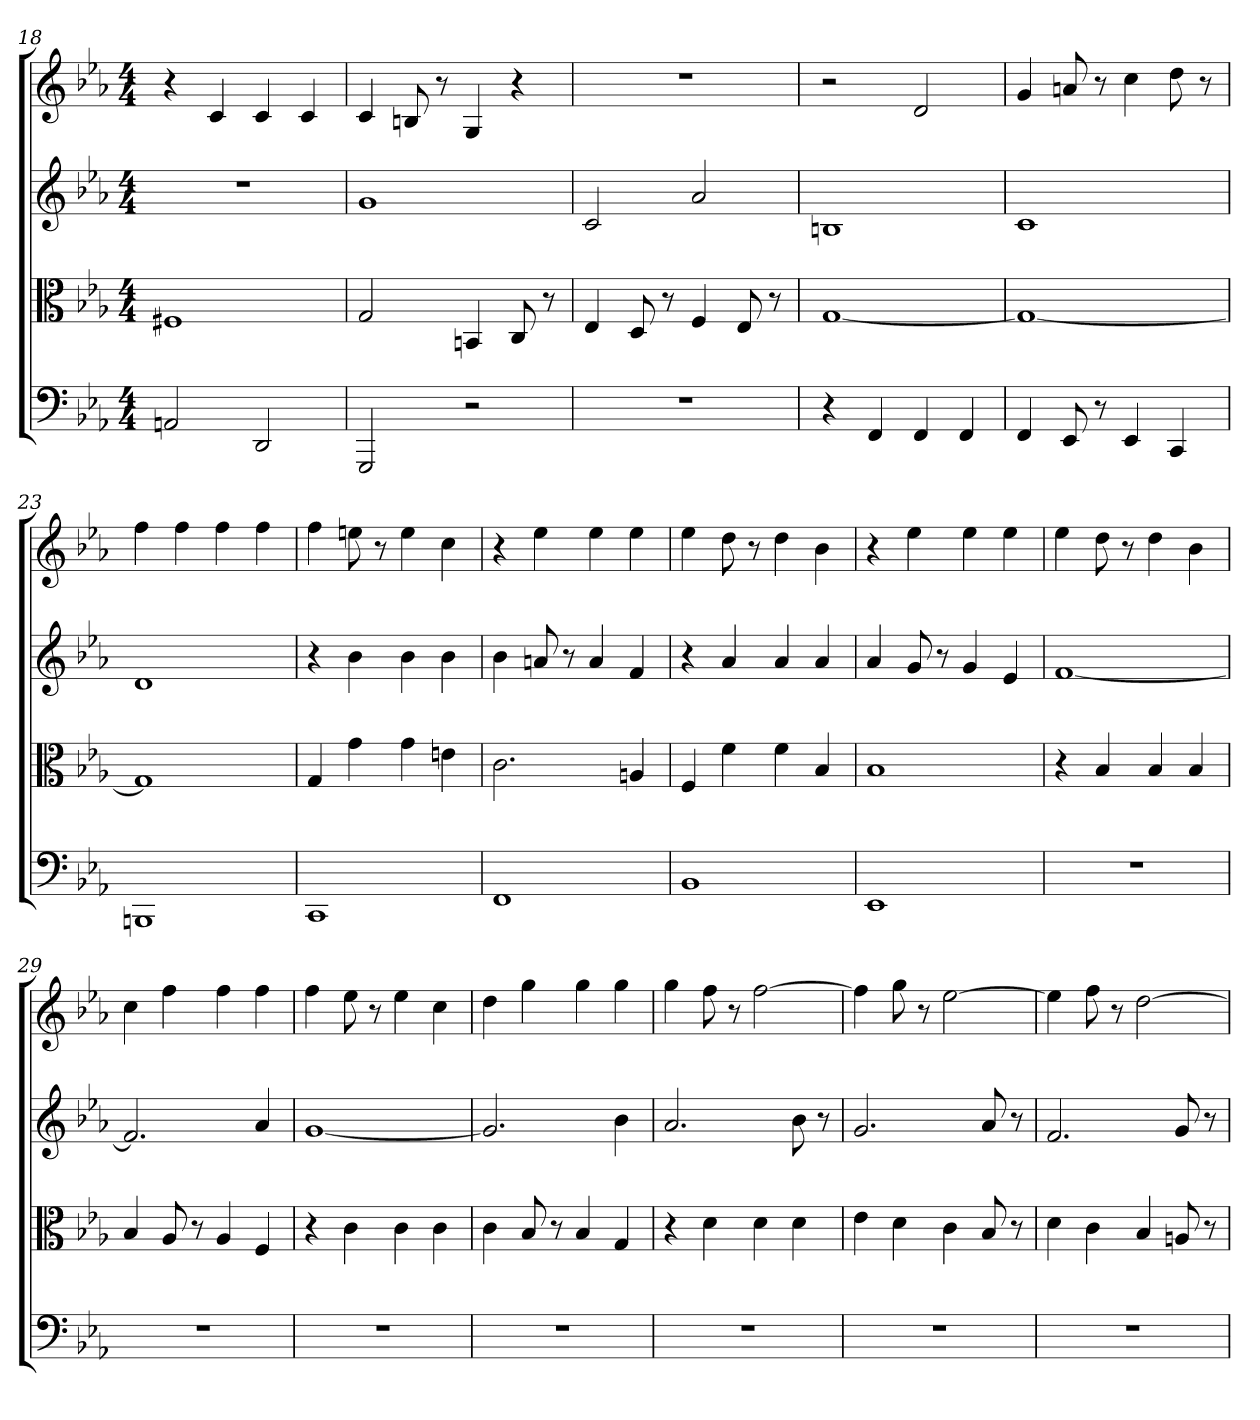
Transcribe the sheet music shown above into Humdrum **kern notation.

**kern	**kern	**kern	**kern
*part4	*part3	*part2	*part1
*staff4	*staff3	*staff2	*staff1
*clefF4	*clefC3	*clefG2	*clefG2
*k[b-e-a-]	*k[b-e-a-]	*k[b-e-a-]	*k[b-e-a-]
*c:	*c:	*c:	*c:
*M4/4	*M4/4	*M4/4	*M4/4
=18	=18	=18	=18
2AAn	1F#X	1r	4r
.	.	.	4c
2DD	.	.	4c
.	.	.	4c
=19	=19	=19	=19
2GGG	2G	1g	4c
.	.	.	8Bn
.	.	.	8r
2r	4BBn	.	4G
.	8C	.	4r
.	8r	.	.
=20	=20	=20	=20
1r	4E-	2c	1r
.	8D	.	.
.	8r	.	.
.	4F	2a-	.
.	8E-	.	.
.	8r	.	.
=21	=21	=21	=21
4r	[1G	1Bn	2r
4FF	.	.	.
4FF	.	.	2d
4FF	.	.	.
=22	=22	=22	=22
4FF	1G_	1c	4g
8EE-	.	.	8an
8r	.	.	8r
4EE-	.	.	4cc
4CC	.	.	8dd
.	.	.	8r
=23	=23	=23	=23
1BBBn	1G]	1d	4ff
.	.	.	4ff
.	.	.	4ff
.	.	.	4ff
=24	=24	=24	=24
1CC	4G	4r	4ff
.	4g	4b-	8een
.	.	.	8r
.	4g	4b-	4ee
.	4en	4b-	4cc
=25	=25	=25	=25
1FF	2.c	4b-	4r
.	.	8an	4ee-
.	.	8r	.
.	.	4a	4ee-
.	4An	4f	4ee-
=26	=26	=26	=26
1BB-	4F	4r	4ee-
.	4f	4a-	8dd
.	.	.	8r
.	4f	4a-	4dd
.	4B-	4a-	4b-
=27	=27	=27	=27
1EE-	1B-	4a-	4r
.	.	8g	4ee-
.	.	8r	.
.	.	4g	4ee-
.	.	4e-	4ee-
=28	=28	=28	=28
1r	4r	[1f	4ee-
.	4B-	.	8dd
.	.	.	8r
.	4B-	.	4dd
.	4B-	.	4b-
=29	=29	=29	=29
1r	4B-	2.f]	4cc
.	8A-	.	4ff
.	8r	.	.
.	4A-	.	4ff
.	4F	4a-	4ff
=30	=30	=30	=30
1r	4r	[1g	4ff
.	4c	.	8ee-
.	.	.	8r
.	4c	.	4ee-
.	4c	.	4cc
=31	=31	=31	=31
1r	4c	2.g]	4dd
.	8B-	.	4gg
.	8r	.	.
.	4B-	.	4gg
.	4G	4b-	4gg
=32	=32	=32	=32
1r	4r	2.a-	4gg
.	4d	.	8ff
.	.	.	8r
.	4d	.	[2ff
.	4d	8b-	.
.	.	8r	.
=33	=33	=33	=33
1r	4e-	2.g	4ff]
.	4d	.	8gg
.	.	.	8r
.	4c	.	[2ee-
.	8B-	8a-	.
.	8r	8r	.
=34	=34	=34	=34
1r	4d	2.f	4ee-]
.	4c	.	8ff
.	.	.	8r
.	4B-	.	[2dd
.	8An	8g	.
.	8r	8r	.
=	=	=	=
*-	*-	*-	*-
